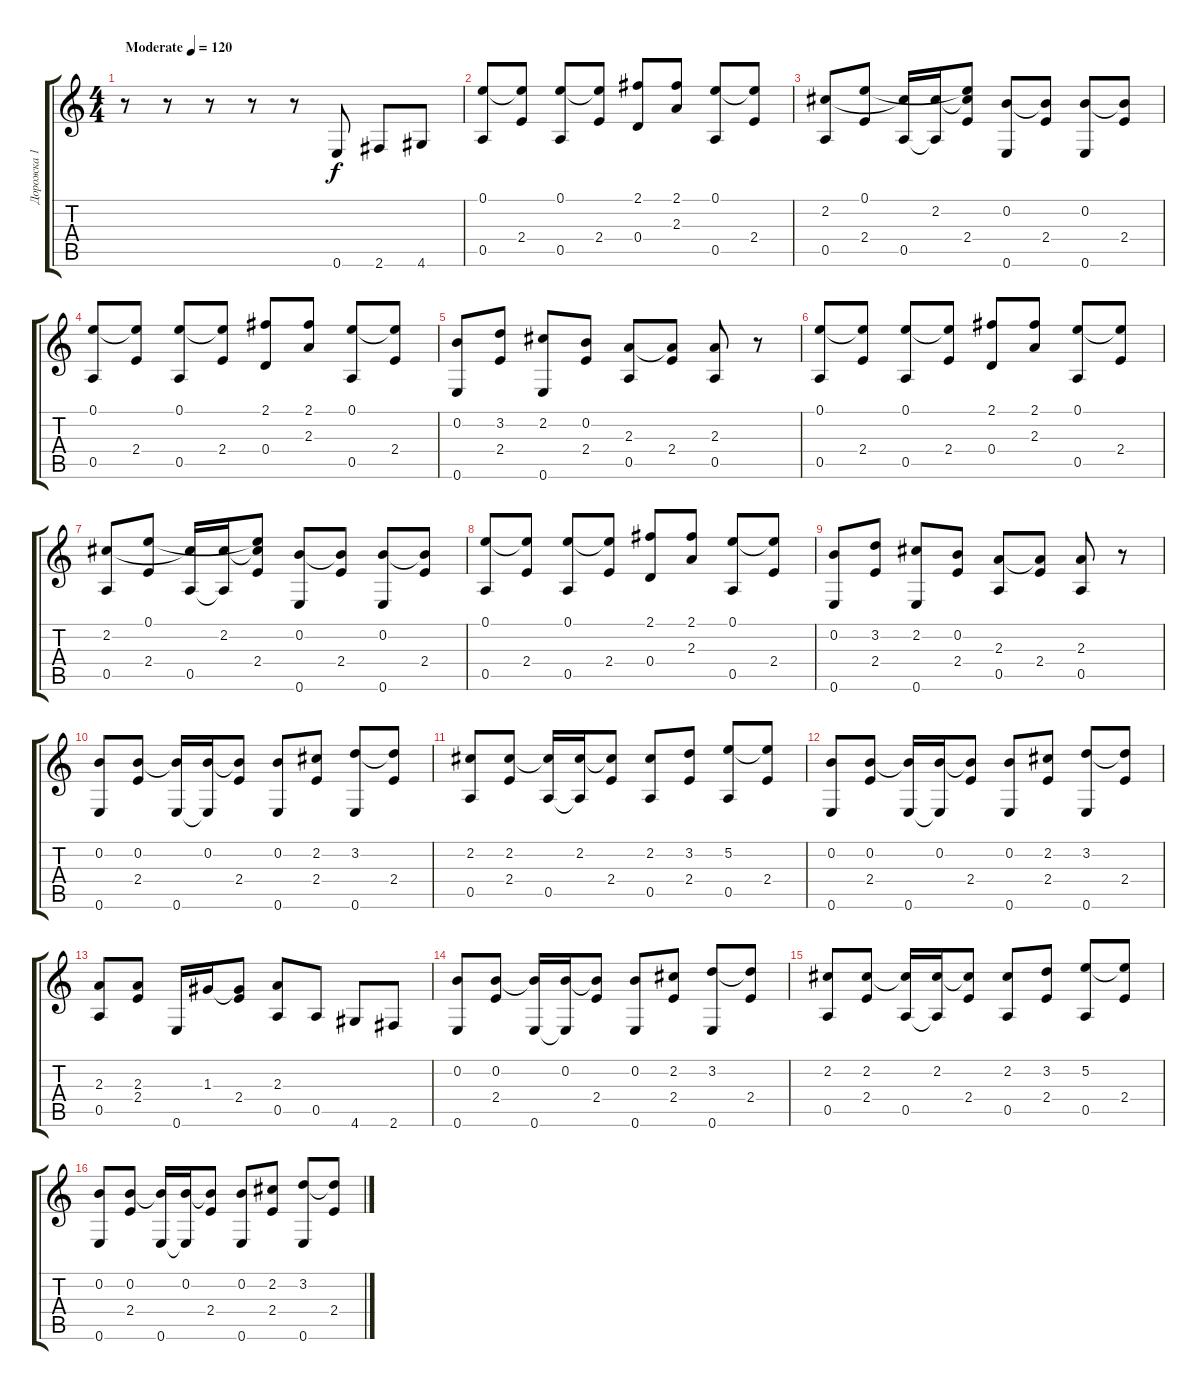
\track ("Дорожка 1" "Дорожка 1") {instrument acousticguitarsteel}
\staff {score tabs}
\tuning (E4 B3 G3 D3 A2 E2) {hide}
\ts (4 4)
\tempo (120 "Moderate")
\clef g2
\ks c
r.8{dy f instrument acousticguitarsteel} r.8 r.8 r.8 r.8 0.6.8 2.6.8 4.6.8 |
(0.1 0.5).8 (0.1{t} 2.4).8 (0.1 0.5).8 (0.1{t} 2.4).8 (2.1 0.4).8 (2.1 2.3).8 (0.1 0.5).8 (0.1{t} 2.4).8 |
(2.2 0.5).8 (0.1 2.4).8 (2.2{t} 0.5).16 (2.2 0.5{t}).16 (0.1{t} 2.2{t} 2.4).8 (0.2 0.6).8 (0.2{t} 2.4).8 (0.2 0.6).8 (0.2{t} 2.4).8 |
(0.1 0.5).8 (0.1{t} 2.4).8 (0.1 0.5).8 (0.1{t} 2.4).8 (2.1 0.4).8 (2.1 2.3).8 (0.1 0.5).8 (0.1{t} 2.4).8 |
(0.2 0.6).8 (3.2 2.4).8 (2.2 0.6).8 (0.2 2.4).8 (2.3 0.5).8 (2.3{t} 2.4).8 (2.3 0.5).8 r.8 |
(0.1 0.5).8 (0.1{t} 2.4).8 (0.1 0.5).8 (0.1{t} 2.4).8 (2.1 0.4).8 (2.1 2.3).8 (0.1 0.5).8 (0.1{t} 2.4).8 |
(2.2 0.5).8 (0.1 2.4).8 (2.2{t} 0.5).16 (2.2 0.5{t}).16 (0.1{t} 2.2{t} 2.4).8 (0.2 0.6).8 (0.2{t} 2.4).8 (0.2 0.6).8 (0.2{t} 2.4).8 |
(0.1 0.5).8 (0.1{t} 2.4).8 (0.1 0.5).8 (0.1{t} 2.4).8 (2.1 0.4).8 (2.1 2.3).8 (0.1 0.5).8 (0.1{t} 2.4).8 |
(0.2 0.6).8 (3.2 2.4).8 (2.2 0.6).8 (0.2 2.4).8 (2.3 0.5).8 (2.3{t} 2.4).8 (2.3 0.5).8 r.8 |
(0.2 0.6).8 (0.2 2.4).8 (0.2{t} 0.6).16 (0.2 0.6{t}).16 (0.2{t} 2.4).8 (0.2 0.6).8 (2.2 2.4).8 (3.2 0.6).8 (3.2{t} 2.4).8 |
(2.2 0.5).8 (2.2 2.4).8 (2.2{t} 0.5).16 (2.2 0.5{t}).16 (2.2{t} 2.4).8 (2.2 0.5).8 (3.2 2.4).8 (5.2 0.5).8 (5.2{t} 2.4).8 |
(0.2 0.6).8 (0.2 2.4).8 (0.2{t} 0.6).16 (0.2 0.6{t}).16 (0.2{t} 2.4).8 (0.2 0.6).8 (2.2 2.4).8 (3.2 0.6).8 (3.2{t} 2.4).8 |
(2.3 0.5).8 (2.3 2.4).8 0.6.16 1.3.16 (1.3{t} 2.4).8 (2.3 0.5).8 0.5.8 4.6.8 2.6.8 |
(0.2 0.6).8 (0.2 2.4).8 (0.2{t} 0.6).16 (0.2 0.6{t}).16 (0.2{t} 2.4).8 (0.2 0.6).8 (2.2 2.4).8 (3.2 0.6).8 (3.2{t} 2.4).8 |
(2.2 0.5).8 (2.2 2.4).8 (2.2{t} 0.5).16 (2.2 0.5{t}).16 (2.2{t} 2.4).8 (2.2 0.5).8 (3.2 2.4).8 (5.2 0.5).8 (5.2{t} 2.4).8 |
(0.2 0.6).8 (0.2 2.4).8 (0.2{t} 0.6).16 (0.2 0.6{t}).16 (0.2{t} 2.4).8 (0.2 0.6).8 (2.2 2.4).8 (3.2 0.6).8 (3.2{t} 2.4).8
